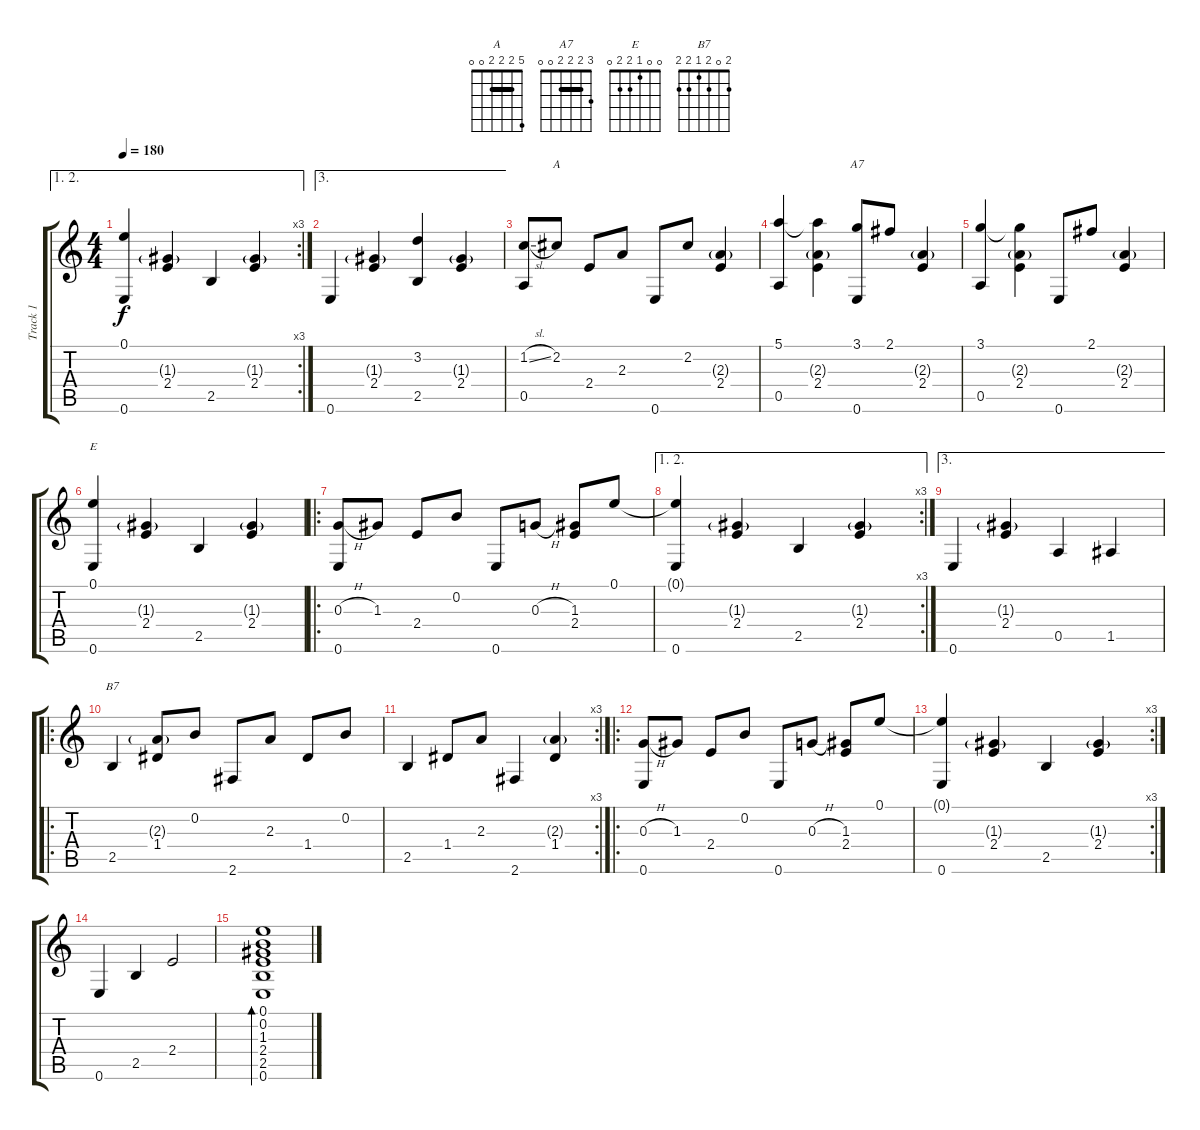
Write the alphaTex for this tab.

\track ("Track 1" "Track 1") {instrument acousticguitarsteel}
\staff {score tabs}
\tuning (E4 B3 G3 D3 A2 E2) {hide}
\chord ("A" 5 2 2 2 0 0) {barre 2}
\chord ("A7" 3 2 2 2 0 0) {barre 2}
\chord ("E" 0 0 1 2 2 0)
\chord ("B7" 2 0 2 1 2 2)
\ae (1 2)
\rc 3
\ts (4 4)
\tempo 180
\clef g2
\ks c
(0.1{t} 0.6).4{dy f} (1.3{g} 2.4).4 2.5.4 (1.3{g} 2.4).4 |
\ae 3
0.6.4 (1.3{g} 2.4).4 (3.2 2.5).4 (1.3{g} 2.4).4 |
(1.2{sl} 0.5).8 2.2.8{ch "A"} 2.4.8 2.3.8 0.6.8 2.2.8 (2.3{g} 2.4).4 |
(5.1 0.5).4 (5.1{t} 2.3{g} 2.4).4 (3.1 0.6).8{ch "A7"} 2.1.8 (2.3{g} 2.4).4 |
(3.1 0.5).4 (3.1{t} 2.3{g} 2.4).4 0.6.8 2.1.8 (2.3{g} 2.4).4 |
(0.1 0.6).4{ch "E"} (1.3{g} 2.4).4 2.5.4 (1.3{g} 2.4).4 |
\ro
(0.3{h} 0.6).8 1.3.8 2.4.8 0.2.8 0.6.8 0.3{h}.8 (1.3 2.4).8 0.1.8 |
\ae (1 2)
\rc 3
(0.1{t} 0.6).4 (1.3{g} 2.4).4 2.5.4 (1.3{g} 2.4).4 |
\ae 3
0.6.4 (1.3{g} 2.4).4 0.5.4 1.5.4 |
\ro
2.5.4{ch "B7"} (2.3{g} 1.4).8 0.2.8 2.6.8 2.3.8 1.4.8 0.2.8 |
\rc 3
2.5.4 1.4.8 2.3.8 2.6.4 (2.3{g} 1.4).4 |
\ro
(0.3{h} 0.6).8 1.3.8 2.4.8 0.2.8 0.6.8 0.3{h}.8 (1.3 2.4).8 0.1.8 |
\rc 3
(0.1{t} 0.6).4 (1.3{g} 2.4).4 2.5.4 (1.3{g} 2.4).4 |
0.6.4 2.5.4 2.4.2 |
(0.1 0.2 1.3 2.4 2.5 0.6).1{bd 240}
